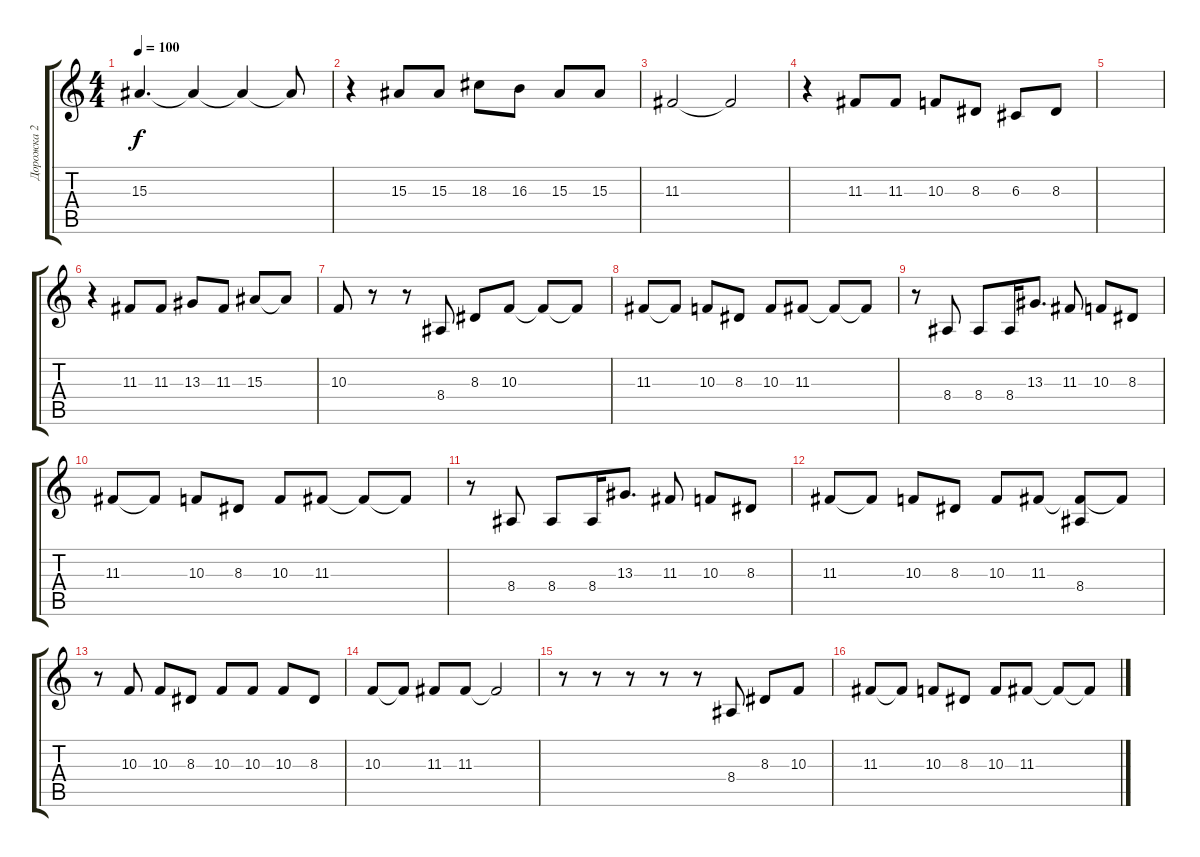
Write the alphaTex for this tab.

\track ("Дорожка 2" "Дорожка 2") {instrument electricgrandpiano}
\staff {score tabs}
\tuning (E4 B3 G3 D3 A2 E2) {hide}
\ts (4 4)
\tempo 100
\clef g2
\ks c
15.3.4{d dy f} 15.3{t}.4 15.3{t}.4 15.3{t}.8 |
r.4 15.3.8 15.3.8 18.3.8 16.3.8 15.3.8 15.3.8 |
11.3.2 11.3{t}.2 |
r.4 11.3.8 11.3.8 10.3.8 8.3.8 6.3.8 8.3.8 |
|
r.4 11.3.8 11.3.8 13.3.8 11.3.8 15.3.8 15.3{t}.8 |
10.3.8 r.8 r.8 8.4.8 8.3.8 10.3.8 10.3{t}.8 10.3{t}.8 |
11.3.8 11.3{t}.8 10.3.8 8.3.8 10.3.8 11.3.8 11.3{t}.8 11.3{t}.8 |
r.8 8.4.8 8.4.8 8.4.16 13.3.8{d} 11.3.8 10.3.8 8.3.8 |
11.3.8 11.3{t}.8 10.3.8 8.3.8 10.3.8 11.3.8 11.3{t}.8 11.3{t}.8 |
r.8 8.4.8 8.4.8 8.4.16 13.3.8{d} 11.3.8 10.3.8 8.3.8 |
11.3.8 11.3{t}.8 10.3.8 8.3.8 10.3.8 11.3.8 (11.3{t} 8.4).8 11.3{t}.8 |
r.8 10.3.8 10.3.8 8.3.8 10.3.8 10.3.8 10.3.8 8.3.8 |
10.3.8 10.3{t}.8 11.3.8 11.3.8 11.3{t}.2 |
r.8 r.8 r.8 r.8 r.8 8.4.8 8.3.8 10.3.8 |
11.3.8 11.3{t}.8 10.3.8 8.3.8 10.3.8 11.3.8 11.3{t}.8 11.3{t}.8
